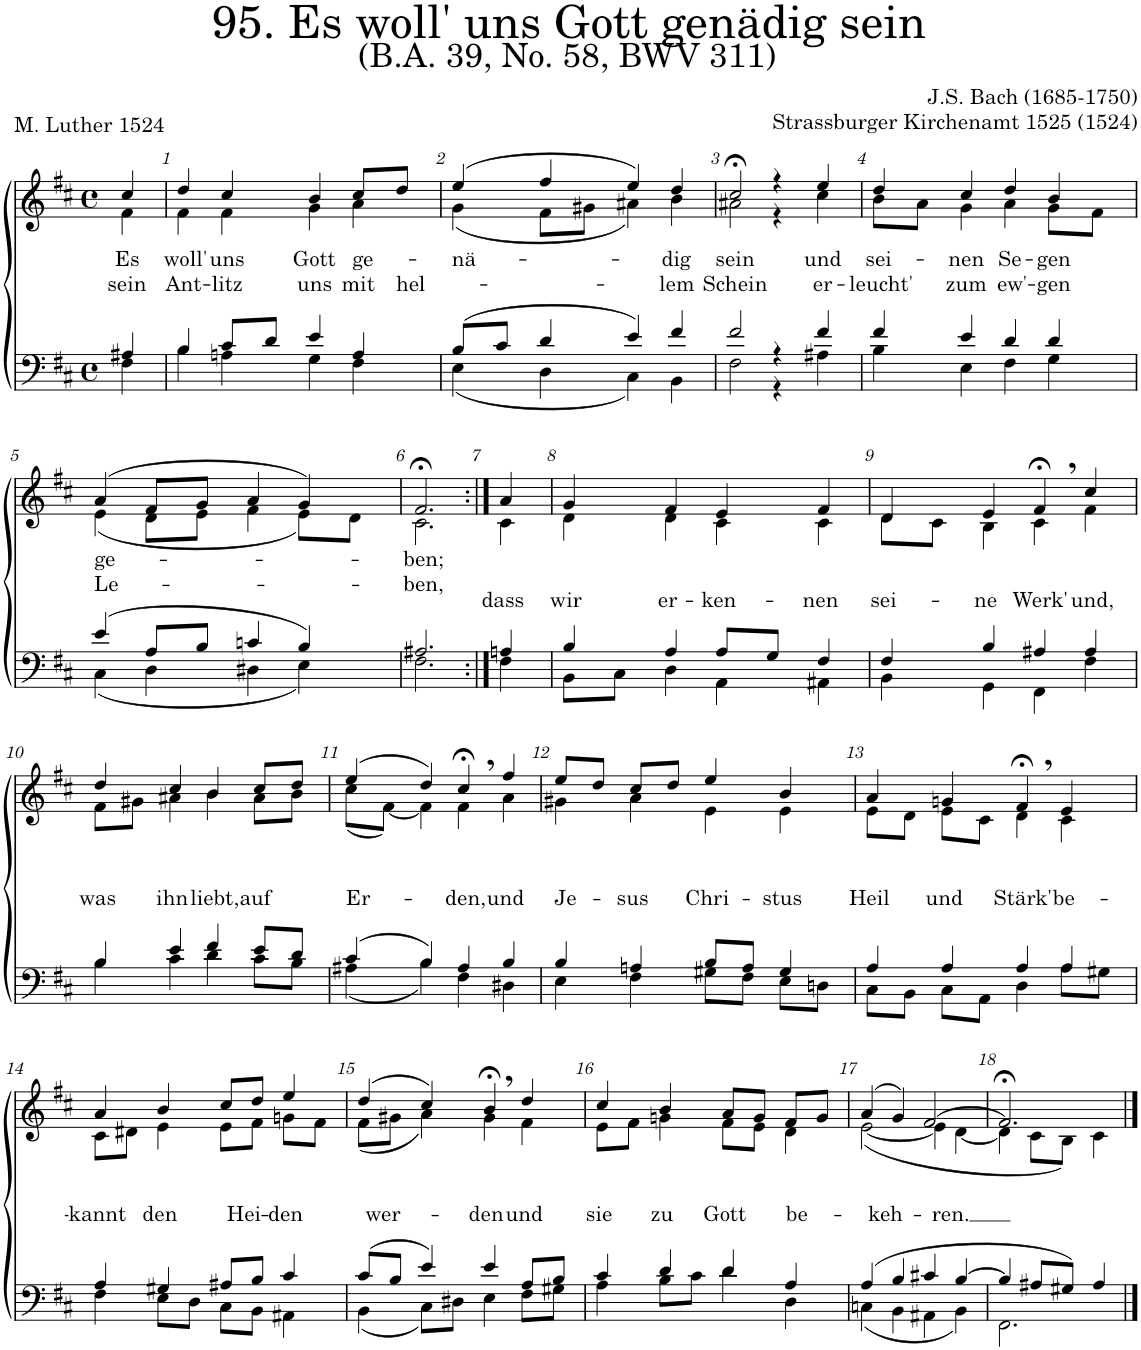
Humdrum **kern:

**kern	**kern	**text	**text
*part2	*part1	*part1	*part1
*staff2	*staff1	*staff1	*staff1
*I"Tenor/Bass	*I"Soprano/Alto	*	*
*clefF4	*clefG2	*	*
*k[f#c#]	*k[f#c#]	*	*
*M4/4	*M4/4	*	*
*met(c)	*met(c)	*	*
=	=	=	=
*^	*	*	*
!	!	!	!LO:LY:b	!LO:LY:b
*	*	*^	*	*
4A#X/	4F#\	4cc#/	4f#\	Es	sein
=1	=1	=1	=1	=1	=1
!	!	!	!	!LO:LY:b	!LO:LY:b
4B/	4B\	4dd;</	4f#\	woll'	Ant-
!	!	!	!	!LO:LY:b	!LO:LY:b
8c#/L	4An\	4cc#/	4f#\	uns	-litz
8d/J	.	.	.	.	.
!	!	!	!	!LO:LY:b	!LO:LY:b
4e/	4G\	4b/	4g\	Gott	uns
!	!	!	!	!LO:LY:b	!LO:LY:b
4A/	4F#\	8cc#/L	4a\	ge-	mit
!	!	!	!	!	!LO:LY:b
.	.	8dd/J	.	.	hel-
=2	=2	=2	=2	=2	=2
!	!	!	!	!LO:LY:b	!
(8B/L	(4E\	(4ee;</	(4g\	-nä-	.
8c#/J	.	.	.	.	.
4d/	4D\	4ff#/	8f#\L	.	.
.	.	.	8g#X\J	.	.
4e/)	4C#\)	4ee/)	4a#X\)	.	.
!	!	!	!	!LO:LY:b	!LO:LY:b
4f#/	4BB\	4dd/	4b\	-dig	-lem
=3	=3	=3	=3	=3	=3
!	!	!	!	!LO:LY:b	!LO:LY:b
2f#/	2F#\	2cc#;</	2a#X\	sein	Schein
4r	4r	4r	4r	.	.
!	!	!	!	!LO:LY:b	!LO:LY:b
4f#/	4A#X\	4ee/	4cc#\	und	er-
=4	=4	=4	=4	=4	=4
!	!	!	!	!LO:LY:b	!LO:LY:b
4f#/	4B\	4dd;</	8b\L	sei-	-leucht'
.	.	.	8a\J	.	.
!	!	!	!	!LO:LY:b	!LO:LY:b
4e/	4E\	4cc#/	4g\	-nen	zum
!	!	!	!	!LO:LY:b	!LO:LY:b
4d/	4F#\	4dd;</	4a\	Se-	ew'-
!	!	!	!	!LO:LY:b	!LO:LY:b
4d/	4G\	4b/	8g\L	-gen	-gen
.	.	.	8f#\J	.	.
!!LO:LB:g=z	!!
=5	=5	=5	=5	=5	=5
!	!	!	!	!LO:LY:b	!LO:LY:b
(4e/	(4C#\	(4a;</	(4e\	ge-	Le-
8A/L	4D\	8f#/L	8d\L	.	.
8B/J	.	8g/J	8e\J	.	.
4cn/	4D#X\	4a;</	4f#\	.	.
4B/)	4E\)	4g/)	8e\L)	.	.
.	.	.	8d\J	.	.
=6	=6	=6	=6	=6	=6
!	!	!	!	!LO:LY:b	!LO:LY:b
2.A#X/	2.F#\	2.f#;<,/	2.c#\	-ben;	-ben,
=7:|!	=7:|!	=7:|!	=7:|!	=7:|!	=7:|!
!	!	!	!	!	!LO:LY:b
4An/	4F#\	4a/	4c#\	.	dass
=8	=8	=8	=8	=8	=8
!	!	!	!	!	!LO:LY:b
4B/	8BB\L	4g/	4d\	.	wir
.	8C#\J	.	.	.	.
!	!	!	!	!	!LO:LY:b
4A/	4D\	4f#/	4d\	.	er-
!	!	!	!	!	!LO:LY:b
8A/L	4AA\	4e/	4c#\	.	-ken-
8G/J	.	.	.	.	.
!	!	!	!	!	!LO:LY:b
4F#/	4AA#X\	4f#/	4c#\	.	-nen
=9	=9	=9	=9	=9	=9
!	!	!	!	!	!LO:LY:b
4F#/	4BB\	4d;</	8d\L	.	sei-
.	.	.	8c#\J	.	.
!	!	!	!	!	!LO:LY:b
4B/	4GG\	4e/	4B\	.	-ne
!	!	!	!	!	!LO:LY:b
4A#X/	4FF#\	4f#;<,/	4c#\	.	Werk'
!	!	!	!	!	!LO:LY:b
4A#/	4F#\	4cc#/	4f#\	.	und,
!!LO:LB:g=z	!!
=10	=10	=10	=10	=10	=10
!	!	!	!	!	!LO:LY:b
4B/	4B\	4dd/	8f#\L	.	was
.	.	.	8g#X\J	.	.
!	!	!	!	!	!LO:LY:b
4e/	4c#\	4cc#/	4a#X\	.	ihn
!	!	!	!	!	!LO:LY:b
4f#/	4d\	4b/	4b\	.	liebt,
!	!	!	!	!	!LO:LY:b
8e/L	8c#\L	8cc#/L	8a#\L	.	auf
8d/J	8B\J	8dd/J	8b\J	.	.
=11	=11	=11	=11	=11	=11
!	!	!	!	!	!LO:LY:b
(4c#/	(4A#X\	(4ee/	(8cc#\L	.	Er-
.	.	.	[8f#\J)	.	.
4B/)	4B\)	4dd/)	4f#\]	.	.
!	!	!	!	!	!LO:LY:b
4A#/	4F#\	4cc#;<,/	4f#\	.	-den,
!	!	!	!	!	!LO:LY:b
4B/	4D#X\	4ff#/	4a\	.	und
=12	=12	=12	=12	=12	=12
!	!	!	!	!	!LO:LY:b
4B/	4E\	8ee/L	4g#X\	.	Je-
.	.	8dd/J	.	.	.
!	!	!	!	!	!LO:LY:b
4An/	4F#\	8cc#/L	4a\	.	-sus
.	.	8dd/J	.	.	.
!	!	!	!	!	!LO:LY:b
8B/L	8G#X\L	4ee/	4e\	.	Chri-
8A/J	8F#\J	.	.	.	.
!	!	!	!	!	!LO:LY:b
4G#/	8E\L	4b/	4e\	.	-stus
.	8Dn\J	.	.	.	.
=13	=13	=13	=13	=13	=13
!	!	!	!	!	!LO:LY:b
4A/	8C#\L	4a/	8e\L	.	Heil
.	8BB\J	.	8d\J	.	.
!	!	!	!	!	!LO:LY:b
4A/	8C#\L	4gn/	8e\L	.	und
.	8AA\J	.	8c#\J	.	.
!	!	!	!	!	!LO:LY:b
4A/	4D\	4f#;<,/	4d\	.	Stärk'
!	!	!	!	!	!LO:LY:b
4A/	8A\L	4e/	4c#\	.	be-
.	8G#X\J	.	.	.	.
!!LO:LB:g=z	!!
=14	=14	=14	=14	=14	=14
!	!	!	!	!	!LO:LY:b
4A/	4F#\	4a/	8c#\L	.	-kannt
.	.	.	8d#X\J	.	.
!	!	!	!	!	!LO:LY:b
4G#X/	8E\L	4b/	4e\	.	den
.	8D\J	.	.	.	.
!	!	!	!	!	!LO:LY:b
8A#X/L	8C#\L	8cc#/L	8e\L	.	Hei-
8B/J	8BB\J	8dd/J	8f#\J	.	.
!	!	!	!	!	!LO:LY:b
4c#/	4AA#X\	4ee/	8gn\L	.	-den
.	.	.	8f#\J	.	.
=15	=15	=15	=15	=15	=15
!	!	!	!	!	!LO:LY:b
(8c#/L	(4BB\	(4dd/	(8f#\L	.	wer-
8B/J	.	.	8g#X\J	.	.
4e/)	8C#\L)	4cc#/)	4a\)	.	.
.	8D#X\J	.	.	.	.
!	!	!	!	!	!LO:LY:b
4e/	4E\	4b;<,/	4g#\	.	-den
!	!	!	!	!	!LO:LY:b
8A/L	8F#\L	4dd/	4f#\	.	und
8B/J	8G#X\J	.	.	.	.
=16	=16	=16	=16	=16	=16
!	!	!	!	!	!LO:LY:b
4c#/	4A\	4cc#/	8e\L	.	sie
.	.	.	8f#\J	.	.
!	!	!	!	!	!LO:LY:b
4d/	8B\L	4b/	4gn\	.	zu
.	8c#\J	.	.	.	.
!	!	!	!	!	!LO:LY:b
4d/	4d\	8a/L	8f#\L	.	Gott
.	.	8g/J	8e\J	.	.
!	!	!	!	!	!LO:LY:b
4A/	4D\	8f#/L	4d\	.	be-
.	.	8g/J	.	.	.
=17	=17	=17	=17	=17	=17
!	!	!	!	!	!LO:LY:b
(4A/	(4Cn\	(4a/	([2e\	.	-keh-
4B/	4BB\	4g/)	.	.	.
!	!	!	!	!	!LO:LY:b
4c#X/	4AA#X;\	[2f#/	4e\]	.	-ren.
[4B/	4BB\)	.	[4d\	.	.
=18	=18	=18	=18	=18	=18
4B/]	2.FF#\	2.f#;</]	4d\]	.	.
8A#X/L	.	.	8c#\L	.	.
8G#X/J)	.	.	8B\J)	.	.
4A#/	.	.	4c#;\	.	.
*v	*v	*	*	*	*
*	*v	*v	*	*
==	==	==	==
*-	*-	*-	*-
